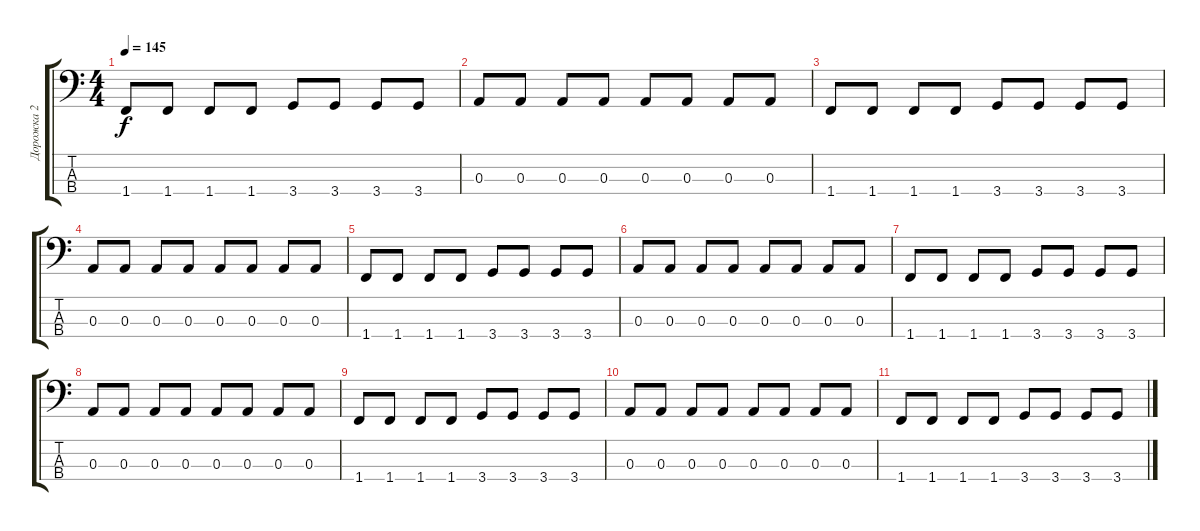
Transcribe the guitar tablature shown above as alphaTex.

\track ("Дорожка 2" "Дорожка 2") {instrument electricbasspick}
\staff {score tabs}
\tuning (G2 D2 A1 E1) {hide}
\ts (4 4)
\tempo 145
\clef f4
\ks c
1.4.8{dy f} 1.4.8 1.4.8 1.4.8 3.4.8 3.4.8 3.4.8 3.4.8 |
0.3.8 0.3.8 0.3.8 0.3.8 0.3.8 0.3.8 0.3.8 0.3.8 |
1.4.8 1.4.8 1.4.8 1.4.8 3.4.8 3.4.8 3.4.8 3.4.8 |
0.3.8 0.3.8 0.3.8 0.3.8 0.3.8 0.3.8 0.3.8 0.3.8 |
1.4.8 1.4.8 1.4.8 1.4.8 3.4.8 3.4.8 3.4.8 3.4.8 |
0.3.8 0.3.8 0.3.8 0.3.8 0.3.8 0.3.8 0.3.8 0.3.8 |
1.4.8 1.4.8 1.4.8 1.4.8 3.4.8 3.4.8 3.4.8 3.4.8 |
0.3.8 0.3.8 0.3.8 0.3.8 0.3.8 0.3.8 0.3.8 0.3.8 |
1.4.8 1.4.8 1.4.8 1.4.8 3.4.8 3.4.8 3.4.8 3.4.8 |
0.3.8 0.3.8 0.3.8 0.3.8 0.3.8 0.3.8 0.3.8 0.3.8 |
1.4.8 1.4.8 1.4.8 1.4.8 3.4.8 3.4.8 3.4.8 3.4.8
